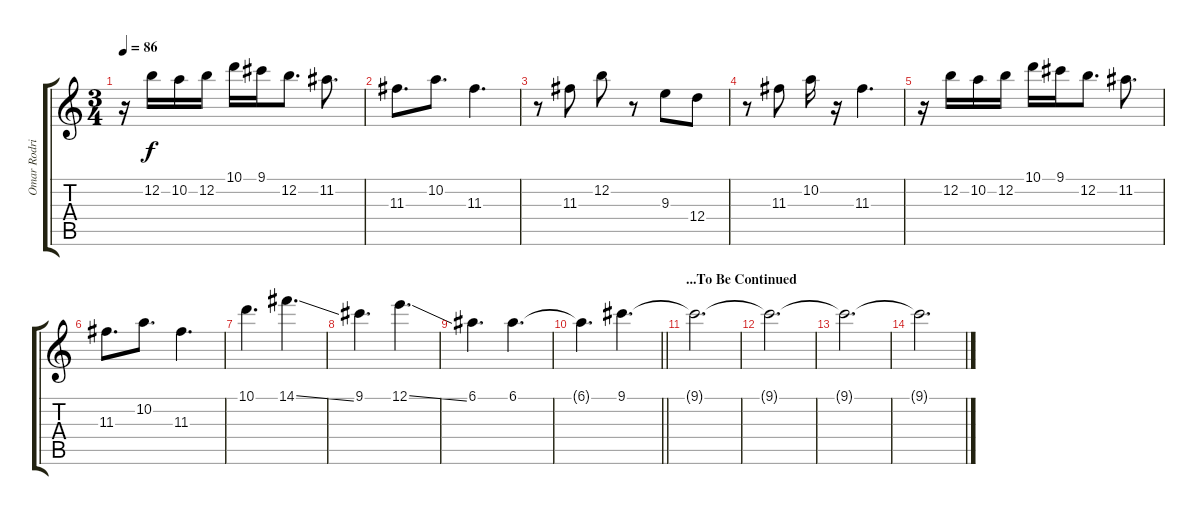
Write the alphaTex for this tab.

\track ("Omar Rodriguez-Lopez" "Omar Rodri") {instrument distortionguitar}
\staff {score tabs}
\tuning (E4 B3 G3 D3 A2 E2) {hide}
\ts (3 4)
\tempo 86
\clef g2
\ks c
r.16{dy f} 12.2.16 10.2.16 12.2.16 10.1.16 9.1.16 12.2.8{d} 11.2.8{d} |
11.3.8{d} 10.2.8{d} 11.3.4{d} |
r.8 11.3.8 12.2.8 r.8 9.3.8 12.4.8 |
r.8 11.3.8 10.2.16 r.16 11.3.4{d} |
r.16 12.2.16 10.2.16 12.2.16 10.1.16 9.1.16 12.2.8{d} 11.2.8{d} |
11.3.8{d} 10.2.8{d} 11.3.4{d} |
10.1.4{d} 14.1{ss}.4{d} |
9.1.4{d} 12.1{ss}.4{d} |
6.1.4{d} 6.1.4{d} |
\barLineRight lightlight
6.1{t}.4{d} 9.1.4{d} |
\section ("" "...To Be Continued ")
9.1{t}.2{d volume 0} |
9.1{t}.2{d} |
9.1{t}.2{d} |
9.1{t}.2{d}
